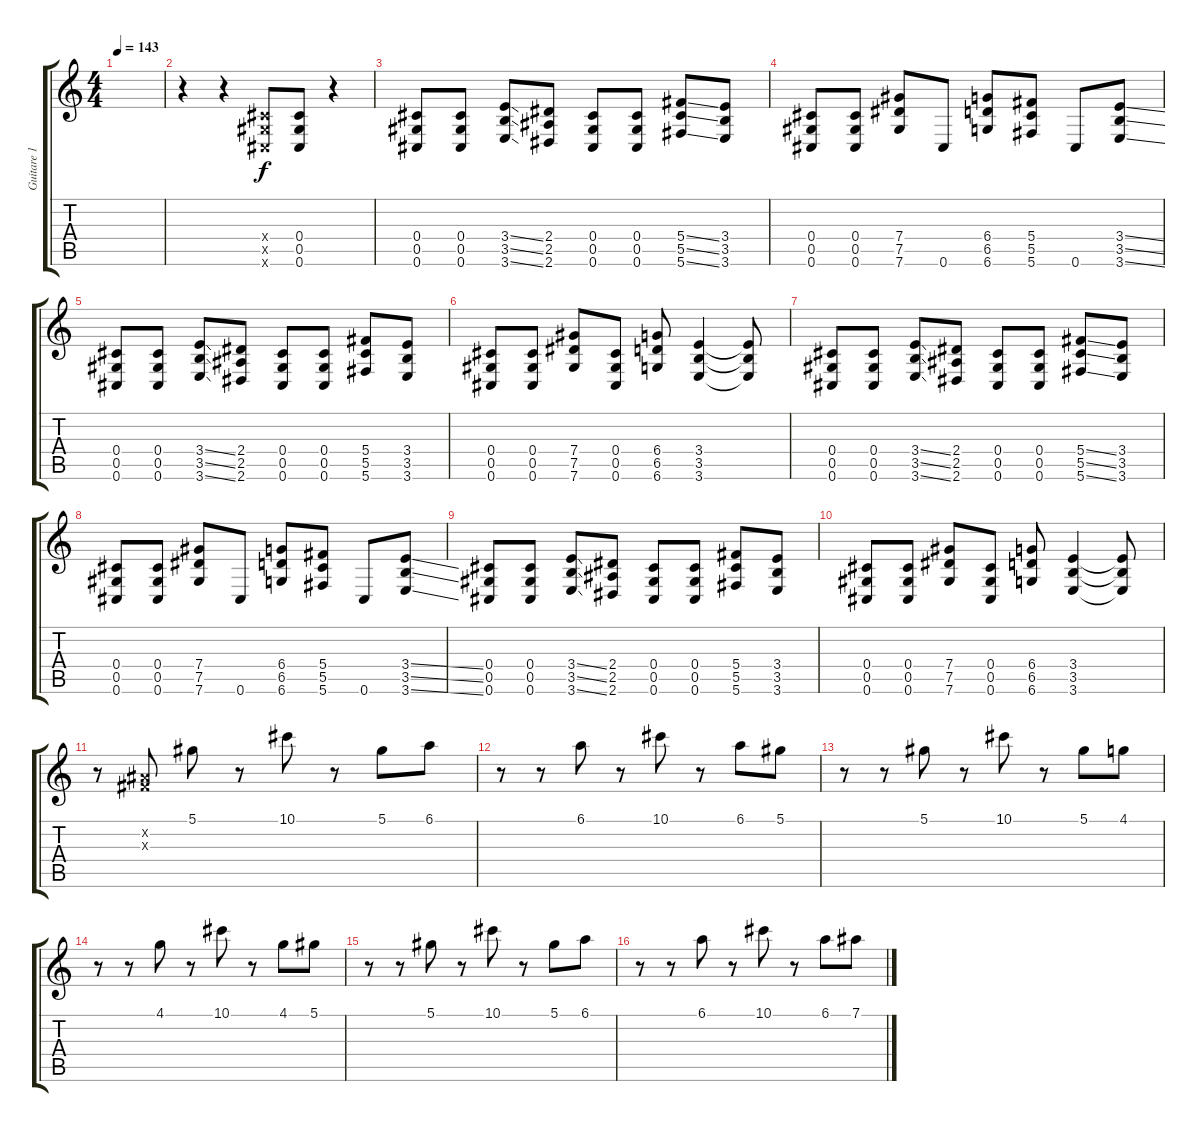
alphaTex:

\track ("Guitare 1 >Pierre<" "Guitare 1 ") {instrument distortionguitar}
\staff {score tabs}
\tuning (Eb4 Bb3 Gb3 Db3 Ab2 Db2) {hide}
\ts (4 4)
\tempo 143
\clef g2
\ks c
|
r.4 r.4 (0.4{x} 0.5{x} 0.6{x}).8 (0.4 0.5 0.6).8 r.4 |
(0.4 0.5 0.6).8 (0.4 0.5 0.6).8 (3.4{ss} 3.5{ss} 3.6{ss}).8 (2.4 2.5 2.6).8 (0.4 0.5 0.6).8 (0.4 0.5 0.6).8 (5.4{ss} 5.5{ss} 5.6{ss}).8 (3.4 3.5 3.6).8 |
(0.4 0.5 0.6).8 (0.4 0.5 0.6).8 (7.4 7.5 7.6).8 0.6.8 (6.4 6.5 6.6).8 (5.4 5.5 5.6).8 0.6.8 (3.4{ss} 3.5{ss} 3.6{ss}).8 |
(0.4 0.5 0.6).8 (0.4 0.5 0.6).8 (3.4{ss} 3.5{ss} 3.6{ss}).8 (2.4 2.5 2.6).8 (0.4 0.5 0.6).8 (0.4 0.5 0.6).8 (5.4 5.5 5.6).8 (3.4 3.5 3.6).8 |
(0.4 0.5 0.6).8 (0.4 0.5 0.6).8 (7.4 7.5 7.6).8 (0.4 0.5 0.6).8 (6.4 6.5 6.6).8 (3.4 3.5 3.6).4 (3.4{t} 3.5{t} 3.6{t}).8 |
(0.4 0.5 0.6).8 (0.4 0.5 0.6).8 (3.4{ss} 3.5{ss} 3.6{ss}).8 (2.4 2.5 2.6).8 (0.4 0.5 0.6).8 (0.4 0.5 0.6).8 (5.4{ss} 5.5{ss} 5.6{ss}).8 (3.4 3.5 3.6).8 |
(0.4 0.5 0.6).8 (0.4 0.5 0.6).8 (7.4 7.5 7.6).8 0.6.8 (6.4 6.5 6.6).8 (5.4 5.5 5.6).8 0.6.8 (3.4{ss} 3.5{ss} 3.6{ss}).8 |
(0.4 0.5 0.6).8 (0.4 0.5 0.6).8 (3.4{ss} 3.5{ss} 3.6{ss}).8 (2.4 2.5 2.6).8 (0.4 0.5 0.6).8 (0.4 0.5 0.6).8 (5.4 5.5 5.6).8 (3.4 3.5 3.6).8 |
(0.4 0.5 0.6).8 (0.4 0.5 0.6).8 (7.4 7.5 7.6).8 (0.4 0.5 0.6).8 (6.4 6.5 6.6).8 (3.4 3.5 3.6).4 (3.4{t} 3.5{t} 3.6{t}).8 |
r.8 (0.2{x} 0.3{x}).8 5.1.8 r.8 10.1.8 r.8 5.1.8 6.1.8 |
r.8 r.8 6.1.8 r.8 10.1.8 r.8 6.1.8 5.1.8 |
r.8 r.8 5.1.8 r.8 10.1.8 r.8 5.1.8 4.1.8 |
r.8 r.8 4.1.8 r.8 10.1.8 r.8 4.1.8 5.1.8 |
r.8 r.8 5.1.8 r.8 10.1.8 r.8 5.1.8 6.1.8 |
r.8 r.8 6.1.8 r.8 10.1.8 r.8 6.1.8 7.1.8
